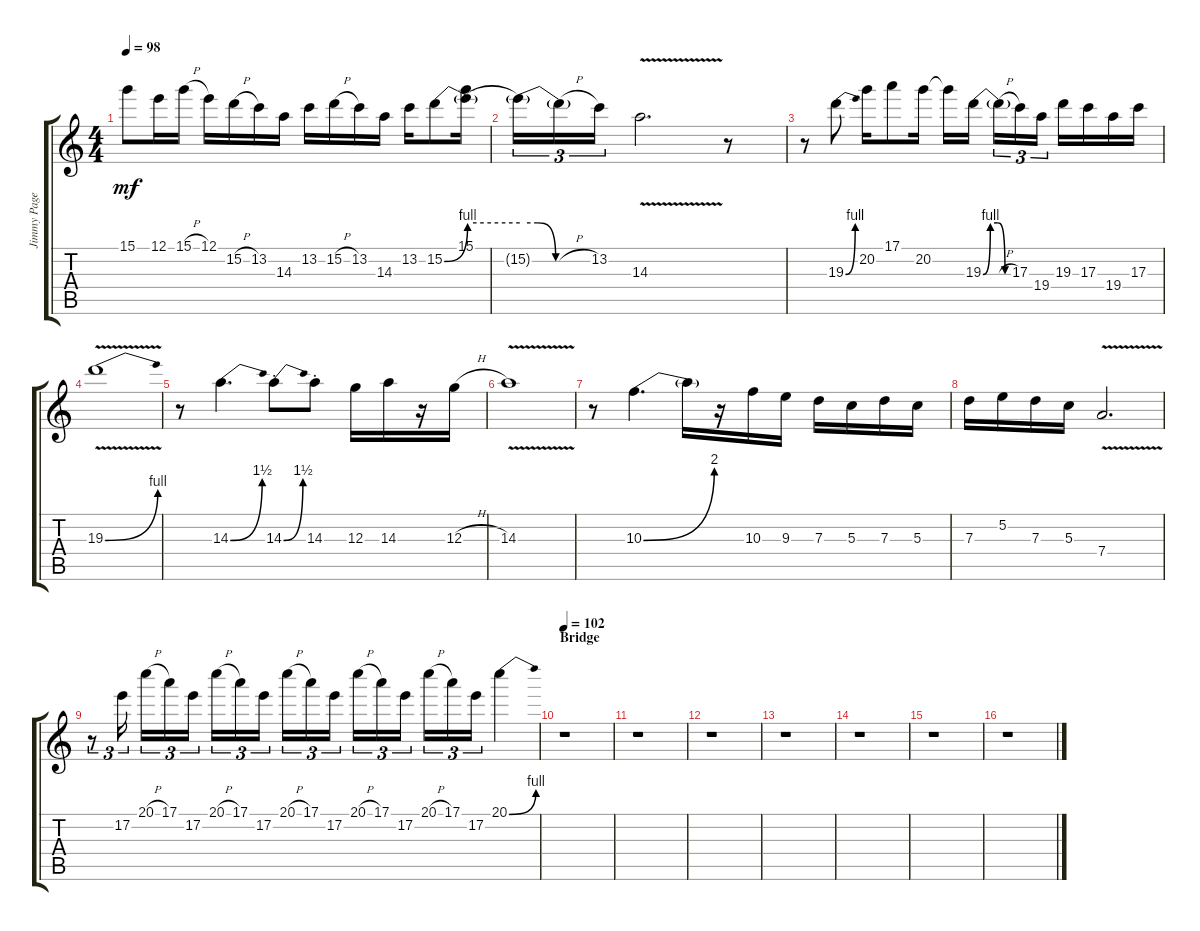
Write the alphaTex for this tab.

\track ("Jimmy Page - Lead Guitar" "Jimmy Page") {instrument distortionguitar}
\staff {score tabs}
\tuning (E4 B3 G3 D3 A2 E2) {hide}
\ts (4 4)
\tempo 98
\clef g2
\ks c
15.1{t}.8{dy mf} 12.1.16 15.1{h}.16 12.1.16 15.2{h}.16 13.2.16 14.3.16 13.2.16 15.2{h}.16 13.2.16 14.3.16 13.2.16 15.2{be (bend 0 0 60 4)}.8 (15.1 15.2{be (hold 0 4 60 4) t}).16 |
15.2{be (custom 0 4 15 4 30 0 60 0) t}.16{tu (3 2)} 15.2{h t}.16{tu (3 2)} 13.2.16{tu (3 2)} 14.3{v}.2{d} r.8 |
r.8 19.3{be (bend 0 0 60 4)}.8 20.2.16 17.1.8 20.2.16 20.2{t}.16 19.3{be (custom 0 0 15 4 30 4 45 0 60 0)}.16 19.3{h t}.16{tu (3 2)} 17.3.16{tu (3 2)} 19.4.16{tu (3 2)} 19.3.16 17.3.16 19.4.16 17.3.16 |
19.3{be (bend 0 0 60 4) v}.1 |
r.8 14.3{be (bend 0 0 60 6)}.4{d} 14.3{be (bend 0 0 60 6) st}.8 14.3{st}.8 12.3.16 14.3.16 r.16 12.3{h}.16 |
14.3{v}.1 |
r.8 10.3{be (bend 0 0 60 8)}.4{d} 10.3{t}.16 r.16 10.3.16 9.3.16 7.3.16 5.3.16 7.3.16 5.3.16 |
7.3.16 5.2.16 7.3.16 5.3.16 7.4{v}.2{d} |
r.8{tu (3 2)} 17.2.16{tu (3 2)} 20.1{h}.16{tu (3 2)} 17.1.16{tu (3 2)} 17.2.16{tu (3 2)} 20.1{h}.16{tu (3 2)} 17.1.16{tu (3 2)} 17.2.16{tu (3 2)} 20.1{h}.16{tu (3 2)} 17.1.16{tu (3 2)} 17.2.16{tu (3 2)} 20.1{h}.16{tu (3 2)} 17.1.16{tu (3 2)} 17.2.16{tu (3 2)} 20.1{h}.16{tu (3 2)} 17.1.16{tu (3 2)} 17.2.16{tu (3 2)} 20.1{be (bend 0 0 60 4)}.4 |
\section ("" "Bridge")
\tempo 102
r.1 |
r.1 |
r.1 |
r.1 |
r.1 |
r.1 |
r.1
